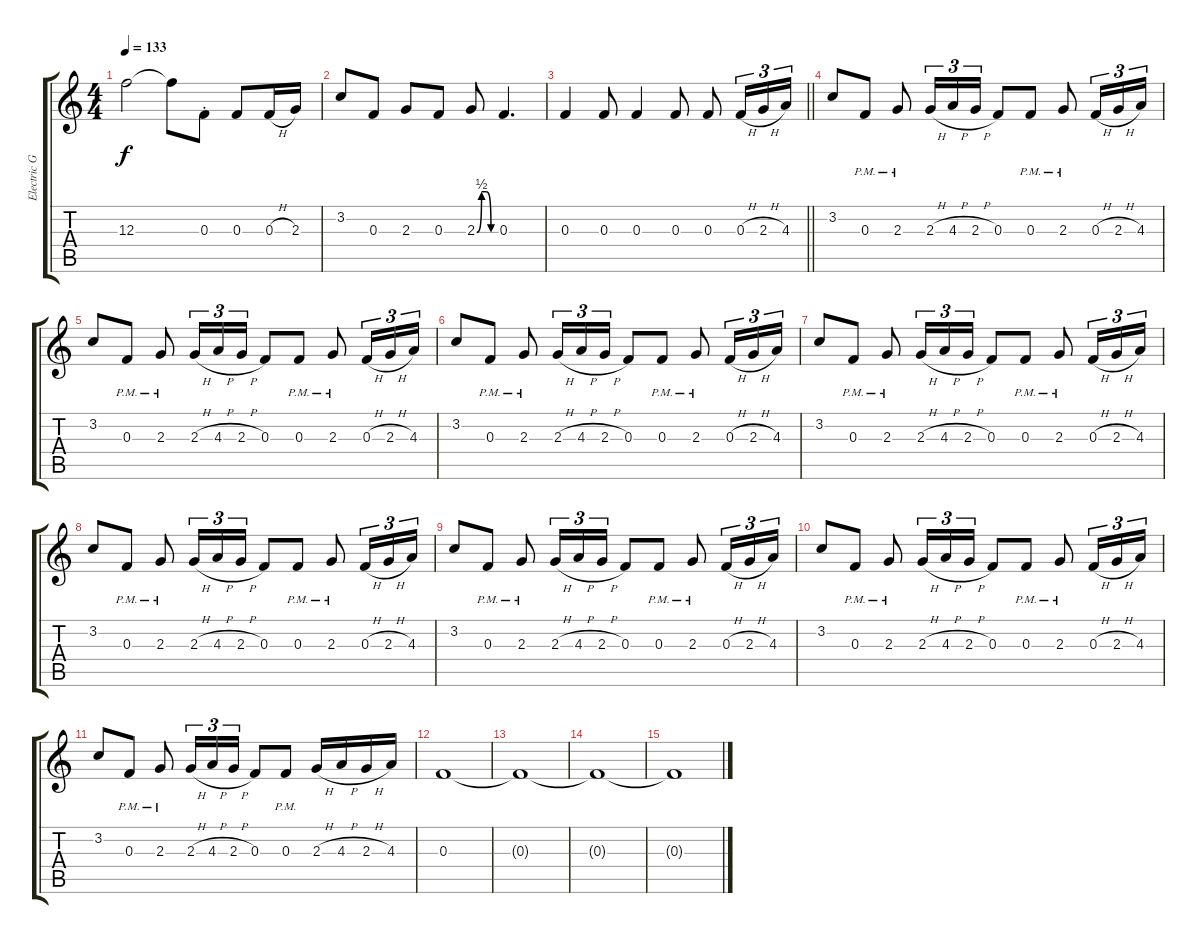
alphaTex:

\track ("Electric Guitar 1 (James)" "Electric G") {instrument distortionguitar}
\staff {score tabs}
\tuning (D4 A3 F3 C3 G2 D2) {hide}
\ts (4 4)
\tempo 133
\clef g2
\ks c
12.3{t}.2{dy f} 12.3{t}.8 0.3{st}.8 0.3.8 0.3{h}.16 2.3.16 |
3.2.8 0.3.8 2.3.8 0.3.8 2.3{be (custom 0 0 15 2 30 2 45 0 60 0)}.8 0.3.4{d} |
\barLineRight lightlight
0.3.4 0.3.8 0.3.4 0.3.8 0.3.8 0.3{h}.16{tu (3 2)} 2.3{h}.16{tu (3 2)} 4.3.16{tu (3 2)} |
3.2.8 0.3{pm}.8 2.3{pm}.8 2.3{h}.16{tu (3 2)} 4.3{h}.16{tu (3 2)} 2.3{h}.16{tu (3 2)} 0.3.8 0.3{pm}.8 2.3{pm}.8 0.3{h}.16{tu (3 2)} 2.3{h}.16{tu (3 2)} 4.3.16{tu (3 2)} |
3.2.8 0.3{pm}.8 2.3{pm}.8 2.3{h}.16{tu (3 2)} 4.3{h}.16{tu (3 2)} 2.3{h}.16{tu (3 2)} 0.3.8 0.3{pm}.8 2.3{pm}.8 0.3{h}.16{tu (3 2)} 2.3{h}.16{tu (3 2)} 4.3.16{tu (3 2)} |
3.2.8 0.3{pm}.8 2.3{pm}.8 2.3{h}.16{tu (3 2)} 4.3{h}.16{tu (3 2)} 2.3{h}.16{tu (3 2)} 0.3.8 0.3{pm}.8 2.3{pm}.8 0.3{h}.16{tu (3 2)} 2.3{h}.16{tu (3 2)} 4.3.16{tu (3 2)} |
3.2.8 0.3{pm}.8 2.3{pm}.8 2.3{h}.16{tu (3 2)} 4.3{h}.16{tu (3 2)} 2.3{h}.16{tu (3 2)} 0.3.8 0.3{pm}.8 2.3{pm}.8 0.3{h}.16{tu (3 2)} 2.3{h}.16{tu (3 2)} 4.3.16{tu (3 2)} |
3.2.8 0.3{pm}.8 2.3{pm}.8 2.3{h}.16{tu (3 2)} 4.3{h}.16{tu (3 2)} 2.3{h}.16{tu (3 2)} 0.3.8 0.3{pm}.8 2.3{pm}.8 0.3{h}.16{tu (3 2)} 2.3{h}.16{tu (3 2)} 4.3.16{tu (3 2)} |
3.2.8 0.3{pm}.8 2.3{pm}.8 2.3{h}.16{tu (3 2)} 4.3{h}.16{tu (3 2)} 2.3{h}.16{tu (3 2)} 0.3.8 0.3{pm}.8 2.3{pm}.8 0.3{h}.16{tu (3 2)} 2.3{h}.16{tu (3 2)} 4.3.16{tu (3 2)} |
3.2.8 0.3{pm}.8 2.3{pm}.8 2.3{h}.16{tu (3 2)} 4.3{h}.16{tu (3 2)} 2.3{h}.16{tu (3 2)} 0.3.8 0.3{pm}.8 2.3{pm}.8 0.3{h}.16{tu (3 2)} 2.3{h}.16{tu (3 2)} 4.3.16{tu (3 2)} |
3.2.8 0.3{pm}.8 2.3{pm}.8 2.3{h}.16{tu (3 2)} 4.3{h}.16{tu (3 2)} 2.3{h}.16{tu (3 2)} 0.3.8 0.3{pm}.8 2.3{h}.16 4.3{h}.16 2.3{h}.16 4.3.16 |
0.3.1{volume 0} |
0.3{t}.1 |
0.3{t}.1 |
0.3{t}.1
